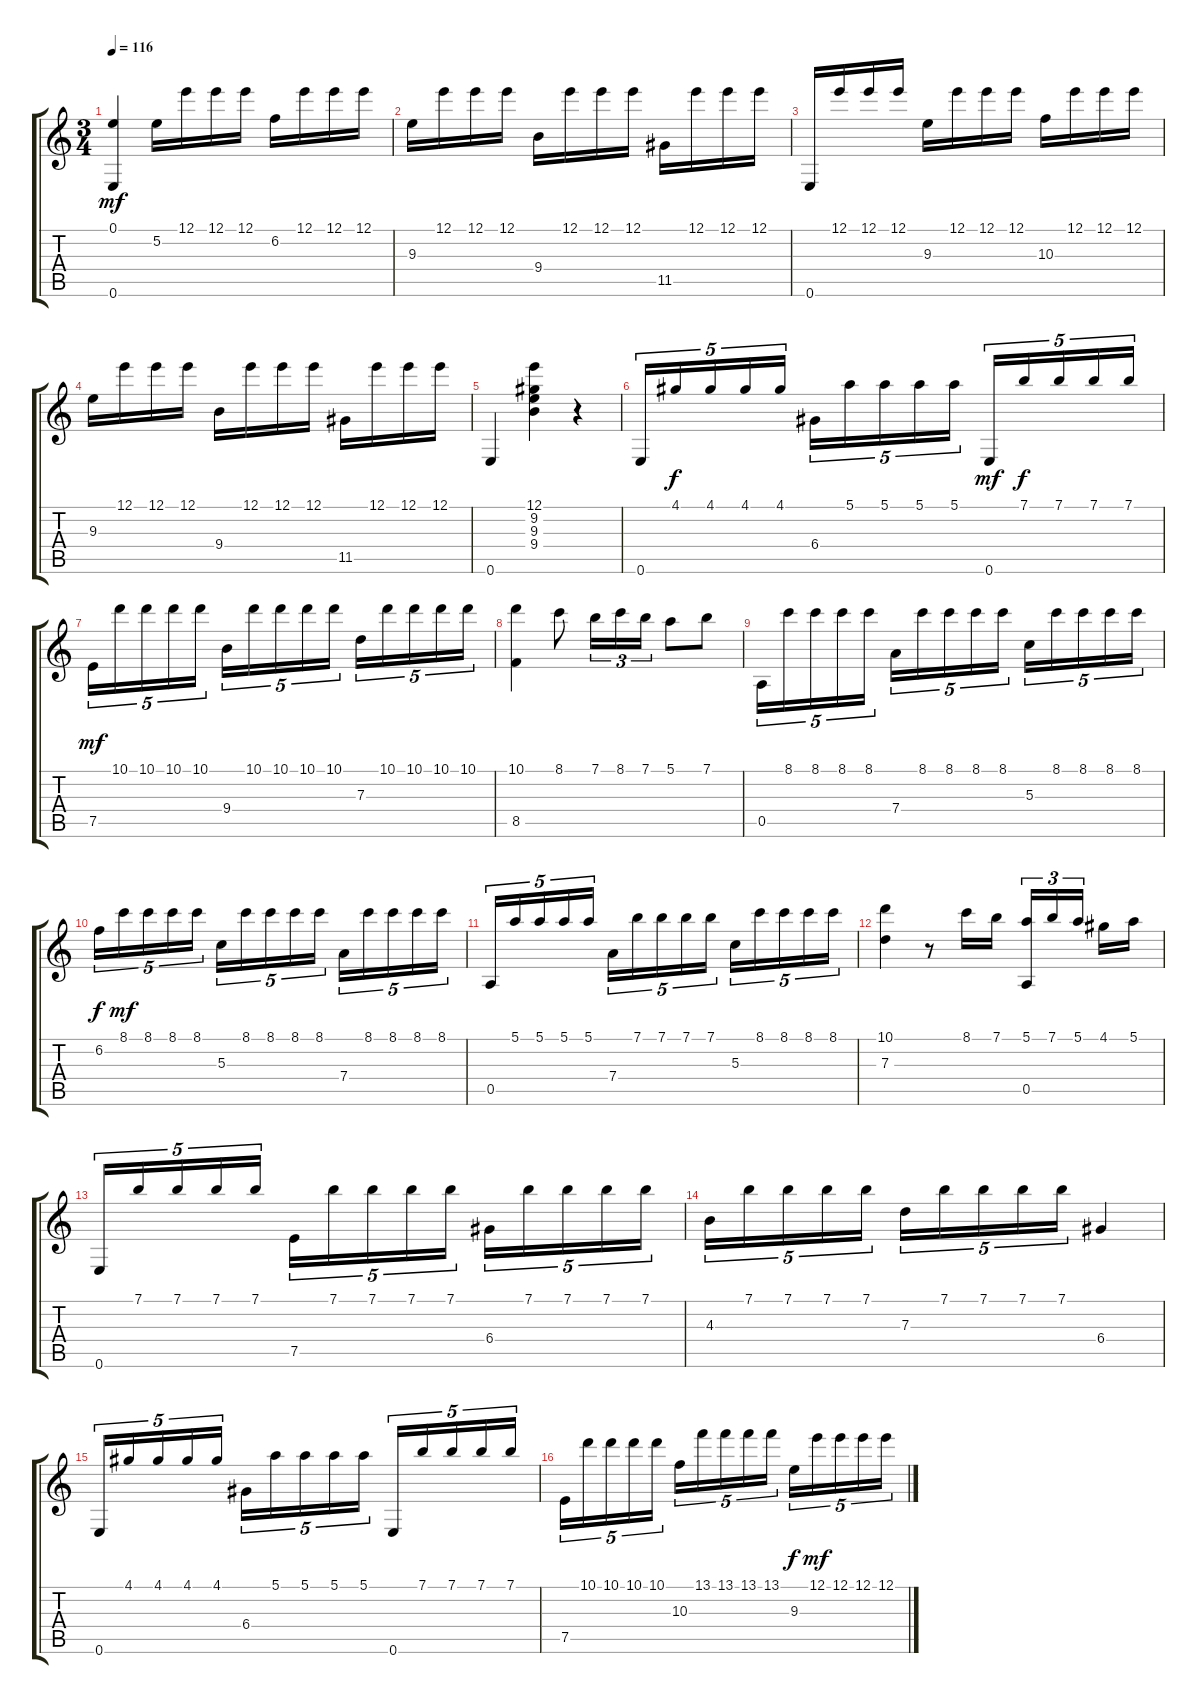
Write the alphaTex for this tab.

\track "" {instrument acousticguitarnylon}
\staff {score tabs}
\tuning (E4 B3 G3 D3 A2 E2) {hide}
\ts (3 4)
\tempo 116
\clef g2
\ks c
(0.1 0.6).4{dy mf} 5.2.16 12.1.16 12.1.16 12.1.16 6.2.16 12.1.16 12.1.16 12.1.16 |
9.3.16 12.1.16 12.1.16 12.1.16 9.4.16 12.1.16 12.1.16 12.1.16 11.5.16 12.1.16 12.1.16 12.1.16 |
0.6.16 12.1.16 12.1.16 12.1.16 9.3.16 12.1.16 12.1.16 12.1.16 10.3.16 12.1.16 12.1.16 12.1.16 |
9.3.16 12.1.16 12.1.16 12.1.16 9.4.16 12.1.16 12.1.16 12.1.16 11.5.16 12.1.16 12.1.16 12.1.16 |
0.6.4 (12.1 9.2 9.3 9.4).4 r.4 |
0.6.16{tu (5 4)} 4.1.16{tu (5 4) dy f} 4.1.16{tu (5 4)} 4.1.16{tu (5 4)} 4.1.16{tu (5 4)} 6.4.16{tu (5 4)} 5.1.16{tu (5 4)} 5.1.16{tu (5 4)} 5.1.16{tu (5 4)} 5.1.16{tu (5 4)} 0.6.16{tu (5 4) dy mf} 7.1.16{tu (5 4) dy f} 7.1.16{tu (5 4)} 7.1.16{tu (5 4)} 7.1.16{tu (5 4)} |
7.5.16{tu (5 4) dy mf} 10.1.16{tu (5 4)} 10.1.16{tu (5 4)} 10.1.16{tu (5 4)} 10.1.16{tu (5 4)} 9.4.16{tu (5 4)} 10.1.16{tu (5 4)} 10.1.16{tu (5 4)} 10.1.16{tu (5 4)} 10.1.16{tu (5 4)} 7.3.16{tu (5 4)} 10.1.16{tu (5 4)} 10.1.16{tu (5 4)} 10.1.16{tu (5 4)} 10.1.16{tu (5 4)} |
(10.1 8.5).4 8.1.8 7.1.16{tu (3 2)} 8.1.16{tu (3 2)} 7.1.16{tu (3 2)} 5.1.8 7.1.8 |
0.5.16{tu (5 4)} 8.1.16{tu (5 4)} 8.1.16{tu (5 4)} 8.1.16{tu (5 4)} 8.1.16{tu (5 4)} 7.4.16{tu (5 4)} 8.1.16{tu (5 4)} 8.1.16{tu (5 4)} 8.1.16{tu (5 4)} 8.1.16{tu (5 4)} 5.3.16{tu (5 4)} 8.1.16{tu (5 4)} 8.1.16{tu (5 4)} 8.1.16{tu (5 4)} 8.1.16{tu (5 4)} |
6.2.16{tu (5 4) dy f} 8.1.16{tu (5 4) dy mf} 8.1.16{tu (5 4)} 8.1.16{tu (5 4)} 8.1.16{tu (5 4)} 5.3.16{tu (5 4)} 8.1.16{tu (5 4)} 8.1.16{tu (5 4)} 8.1.16{tu (5 4)} 8.1.16{tu (5 4)} 7.4.16{tu (5 4)} 8.1.16{tu (5 4)} 8.1.16{tu (5 4)} 8.1.16{tu (5 4)} 8.1.16{tu (5 4)} |
0.5.16{tu (5 4)} 5.1.16{tu (5 4)} 5.1.16{tu (5 4)} 5.1.16{tu (5 4)} 5.1.16{tu (5 4)} 7.4.16{tu (5 4)} 7.1.16{tu (5 4)} 7.1.16{tu (5 4)} 7.1.16{tu (5 4)} 7.1.16{tu (5 4)} 5.3.16{tu (5 4)} 8.1.16{tu (5 4)} 8.1.16{tu (5 4)} 8.1.16{tu (5 4)} 8.1.16{tu (5 4)} |
(10.1 7.3).4 r.8 8.1.16 7.1.16 (5.1 0.5).16{tu (3 2)} 7.1.16{tu (3 2)} 5.1.16{tu (3 2) beam splitsecondary} 4.1.16 5.1.16 |
0.6.16{tu (5 4)} 7.1.16{tu (5 4)} 7.1.16{tu (5 4)} 7.1.16{tu (5 4)} 7.1.16{tu (5 4)} 7.5.16{tu (5 4)} 7.1.16{tu (5 4)} 7.1.16{tu (5 4)} 7.1.16{tu (5 4)} 7.1.16{tu (5 4)} 6.4.16{tu (5 4)} 7.1.16{tu (5 4)} 7.1.16{tu (5 4)} 7.1.16{tu (5 4)} 7.1.16{tu (5 4)} |
4.3.16{tu (5 4)} 7.1.16{tu (5 4)} 7.1.16{tu (5 4)} 7.1.16{tu (5 4)} 7.1.16{tu (5 4)} 7.3.16{tu (5 4)} 7.1.16{tu (5 4)} 7.1.16{tu (5 4)} 7.1.16{tu (5 4)} 7.1.16{tu (5 4)} 6.4.4 |
0.6.16{tu (5 4)} 4.1.16{tu (5 4)} 4.1.16{tu (5 4)} 4.1.16{tu (5 4)} 4.1.16{tu (5 4)} 6.4.16{tu (5 4)} 5.1.16{tu (5 4)} 5.1.16{tu (5 4)} 5.1.16{tu (5 4)} 5.1.16{tu (5 4)} 0.6.16{tu (5 4)} 7.1.16{tu (5 4)} 7.1.16{tu (5 4)} 7.1.16{tu (5 4)} 7.1.16{tu (5 4)} |
7.5.16{tu (5 4)} 10.1.16{tu (5 4)} 10.1.16{tu (5 4)} 10.1.16{tu (5 4)} 10.1.16{tu (5 4)} 10.3.16{tu (5 4)} 13.1.16{tu (5 4)} 13.1.16{tu (5 4)} 13.1.16{tu (5 4)} 13.1.16{tu (5 4)} 9.3.16{tu (5 4) dy f} 12.1.16{tu (5 4) dy mf} 12.1.16{tu (5 4)} 12.1.16{tu (5 4)} 12.1.16{tu (5 4)}
